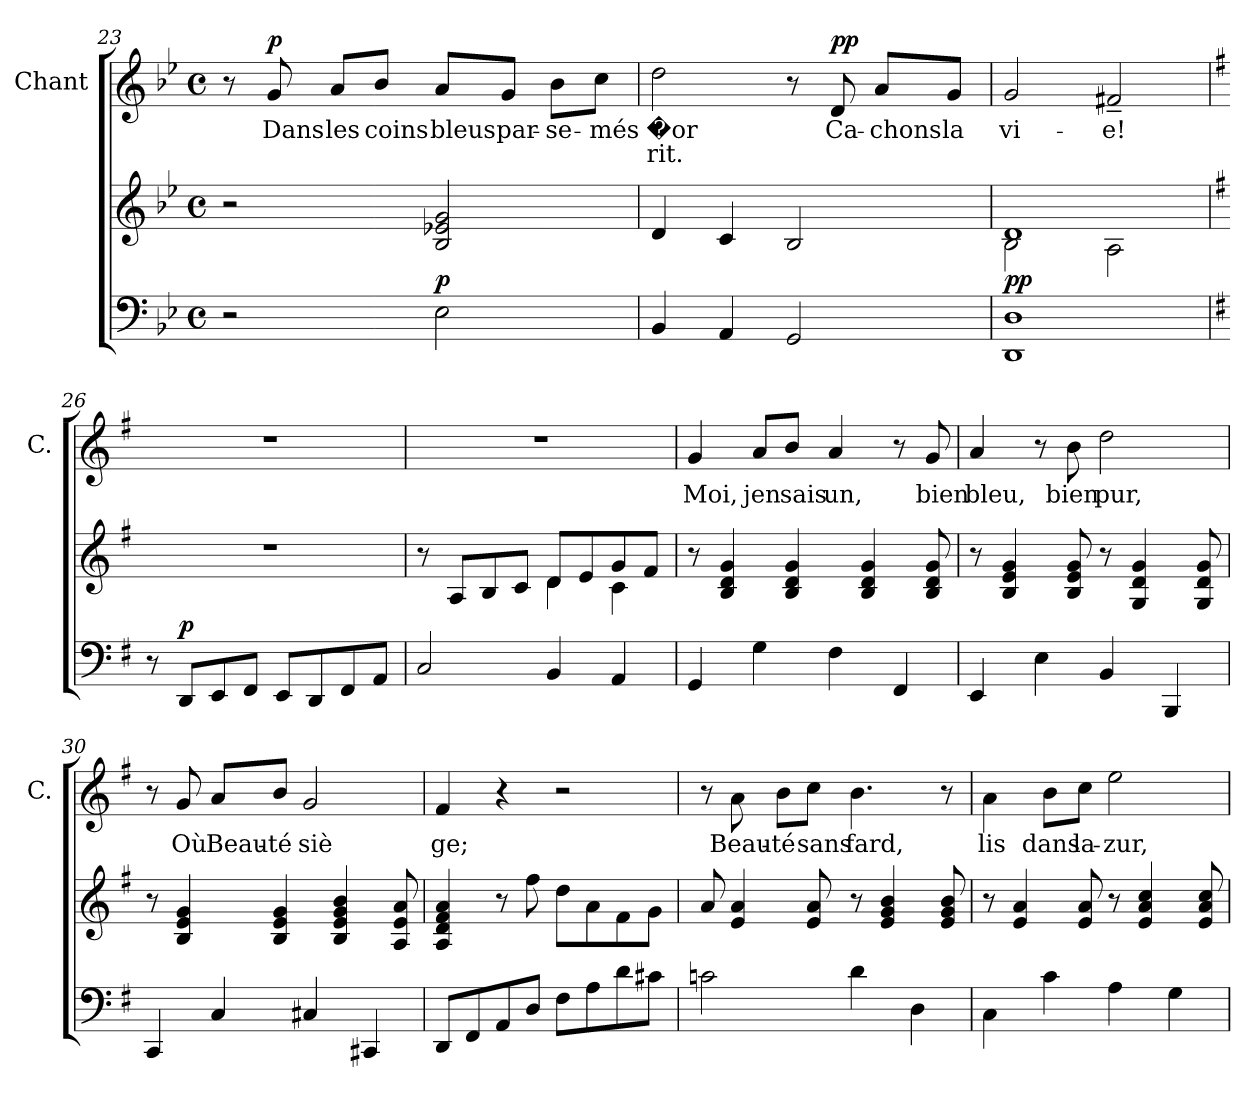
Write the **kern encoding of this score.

**kern	**dynam	**kern	**kern	**text	**text	**dynam
*part3	*part3	*part2	*part1	*part1	*part1	*part1
*staff3	*staff3	*staff2	*staff1	*staff1	*staff1	*staff1
*	*	*	*I"Chant	*	*	*
*	*	*	*I'C.	*	*	*
*clefF4	*	*clefG2	*clefG2	*	*	*
*k[b-e-]	*	*k[b-e-]	*k[b-e-]	*	*	*
*M4/4	*	*M4/4	*M4/4	*	*	*
*met(c)	*	*met(c)	*met(c)	*	*	*
=23	=23	=23	=23	=23	=23	=23
2r	.	2r	8r	.	.	.
!	!	!	!	!	!	!LO:DY:a
.	.	.	8gi/	Dans	.	p
.	.	.	8ai/L	les	.	.
.	.	.	8b-i/J	coins	.	.
!	!LO:DY:a	!	!	!	!	!
2E-j\	p	2gi/ 2e-Xi/ 2B-i/	8ai/L	bleus	.	.
.	.	.	8gi/J	par-	.	.
.	.	.	8b-i\L	se-	.	.
.	.	.	8cci\J	més	.	.
!!LO:PB:g=z
=24	=24	=24	=24	=24	=24	=24
4BB-j/	.	4di/	2ddi\	�or	rit.	.
4AAj/	.	4ci/	.	.	.	.
2GGj/	.	2B-i/	8r	.	.	.
!	!	!	!	!	!	!LO:DY:a
.	.	.	8di/	Ca-	.	pp
.	.	.	8ai/L	chons	.	.
.	.	.	8gi/J	la	.	.
=25	=25	=25	=25	=25	=25	=25
*	*	*^	*	*	*	*
!	!LO:DY:a	!	!	!	!	!	!
1DDj/ 1Dj/	pp	1di/	2B-Z\	2gi/	vi-	.	.
.	.	.	2AZ\	2f#X~>i/	e!	.	.
*	*	*v	*v	*	*	*	*
=26	=26	=26	=26	=26	=26	=26
*k[f#]	*	*k[f#]	*k[f#]	*	*	*
8r	.	1r	1r	.	.	.
!	!LO:DY:a	!	!	!	!	!
8DDj/L	p	.	.	.	.	.
8EEj/	.	.	.	.	.	.
8FF#j/J	.	.	.	.	.	.
8EEj/L	.	.	.	.	.	.
8DDj/	.	.	.	.	.	.
8FF#j/	.	.	.	.	.	.
8AAj/J	.	.	.	.	.	.
=27	=27	=27	=27	=27	=27	=27
*	*	*^	*	*	*	*
2Cj/	.	8r	8ryy	1r	.	.	.
.	.	8Ai/L	8ryy	.	.	.	.
.	.	8Bi/	8ryy	.	.	.	.
.	.	8ci/J	8ryy	.	.	.	.
4BBj/	.	8di/L	4dZ\	.	.	.	.
.	.	8ei/	.	.	.	.	.
4AAj/	.	8gi/	4cZ\	.	.	.	.
.	.	8f#i/J	.	.	.	.	.
*	*	*v	*v	*	*	*	*
!!LO:LB:g=z
=28	=28	=28	=28	=28	=28	=28
4GGj/	.	8r	4gi/	Moi,	.	.
.	.	4gi/ 4di/ 4Bi/	.	.	.	.
4Gj\	.	.	8ai/L	jen	.	.
.	.	4gi/ 4di/ 4Bi/	8bi/J	sais	.	.
4F#j\	.	.	4ai/	un,	.	.
.	.	4Bi/ 4gi/ 4di/	.	.	.	.
4FF#j/	.	.	8r	.	.	.
.	.	8Bi/ 8gi/ 8di/	8gi/	bien	.	.
=29	=29	=29	=29	=29	=29	=29
4EEj/	.	8r	4ai/	bleu,	.	.
.	.	4gi/ 4ei/ 4Bi/	.	.	.	.
4Ej\	.	.	8r	.	.	.
.	.	8gi/ 8ei/ 8Bi/	8bi\	bien	.	.
4BBj/	.	8r	2ddi\	pur,	.	.
.	.	4gi/ 4di/ 4Gi/	.	.	.	.
4BBBj/	.	.	.	.	.	.
.	.	8gi/ 8di/ 8Gi/	.	.	.	.
=30	=30	=30	=30	=30	=30	=30
4CCj/	.	8r	8r	.	.	.
.	.	4gi/ 4ei/ 4Bi/	8gi/	Où	.	.
4Cj/	.	.	8ai/L	Beau-	.	.
.	.	4gi/ 4ei/ 4Bi/	8bi/J	té	.	.
4C#Xj/	.	.	2gi/	siè	.	.
.	.	4bi/ 4gi/ 4ei/ 4Bi/	.	.	.	.
4CC#Xj/	.	.	.	.	.	.
.	.	8ai/ 8ei/ 8Ai/	.	.	.	.
=31	=31	=31	=31	=31	=31	=31
8DDj/L	.	4ai/ 4f#i/ 4di/ 4Ai/	4f#i/	ge;	.	.
8FF#j/	.	.	.	.	.	.
8AAj/	.	8r	4r	.	.	.
8Dj/J	.	8ff#i\	.	.	.	.
8F#j\L	.	8ddi\L	2r	.	.	.
8Aj\	.	8ai\	.	.	.	.
8dj\	.	8f#i\	.	.	.	.
8c#Xj\J	.	8gi\J	.	.	.	.
!!LO:LB:g=z
=32	=32	=32	=32	=32	=32	=32
2cnj\	.	8ai/	8r	.	.	.
.	.	4ai/ 4ei/	8ai\	Beau-	.	.
.	.	.	8bi\L	té	.	.
.	.	8ai/ 8ei/	8cci\J	sans	.	.
4dj\	.	8r	4.bi\	fard,	.	.
.	.	4ei/ 4bi/ 4gi/	.	.	.	.
4Dj\	.	.	.	.	.	.
.	.	8bi/ 8gi/ 8ei/	8r	.	.	.
=33	=33	=33	=33	=33	=33	=33
4Cj\	.	8r	4ai\	lis	.	.
.	.	4ai/ 4ei/	.	.	.	.
4cj\	.	.	8bi\L	dans	.	.
.	.	8ai/ 8ei/	8cci\J	la-	.	.
4Aj\	.	8r	2eei\	zur,	.	.
.	.	4cci/ 4ai/ 4ei/	.	.	.	.
4Gj\	.	.	.	.	.	.
.	.	8cci/ 8ai/ 8ei/	.	.	.	.
=	=	=	=	=	=	=
*-	*-	*-	*-	*-	*-	*-
